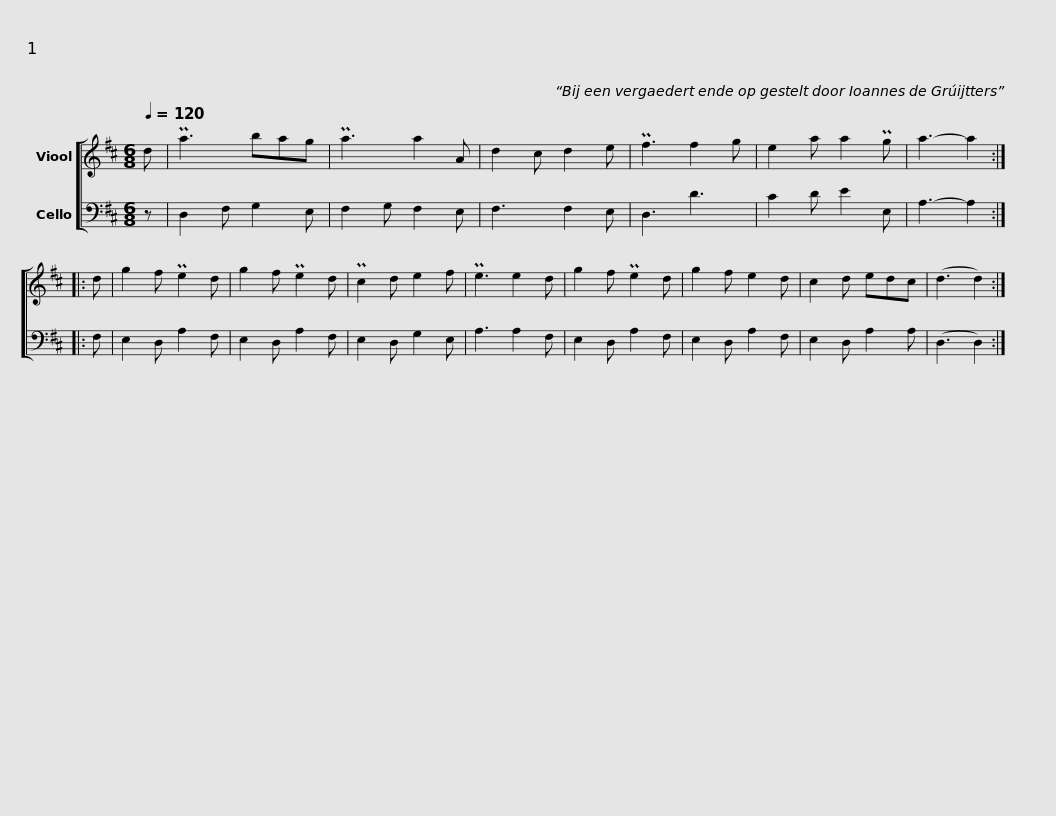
X:1
%%score [ 1 2 ]
L:1/8
Q:1/4=120
M:6/8
I:linebreak $
K:D
V:1 treble
V:2 bass
V:1
 d | Pa3 bag | Pa3 a2 A | d2 c d2 e | Pf3 f2 g | %5
 e2 a a2 Pg | a3- a2 ::$ d | g2 f Pe2 d | g2 f Pe2 d | %10
 Pc2 d e2 f | Pe3 e2 d |$ g2 f Pe2 d | g2 f e2 d | c2 d edc | %15
 (d3 d2) :| %16
V:2
 z | D,2 F, G,2 E, | F,2 G, F,2 E, | F,3 F,2 E, | D,3 D3 | %5
 C2 D E2 E, | A,3- A,2 ::$ F, | E,2 D, A,2 F, | E,2 D, A,2 F, | %10
 E,2 D, G,2 E, | A,3 A,2 F, |$ E,2 D, A,2 F, | E,2 D, A,2 F, | E,2 D, A,2 A, | %15
 (D,3 D,2) :| %16
